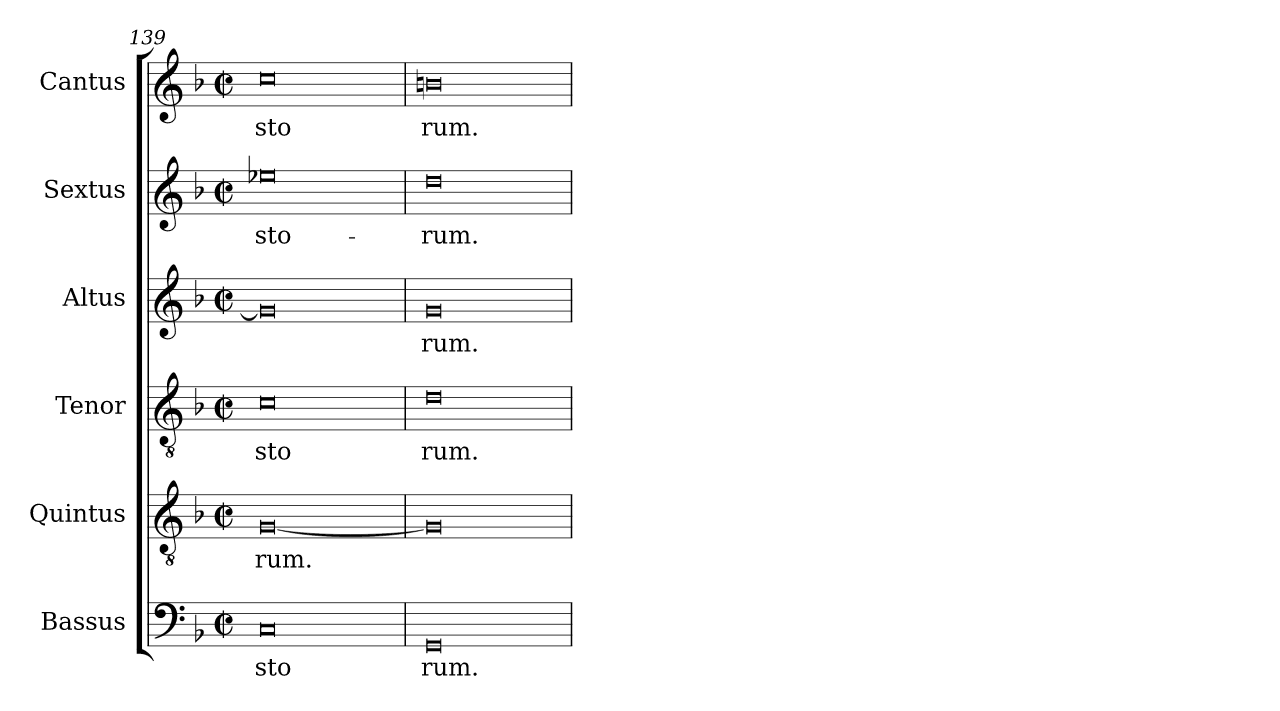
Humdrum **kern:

**kern	**text	**kern	**text	**kern	**text	**kern	**text	**kern	**text	**kern	**text
*part6	*part6	*part5	*part5	*part4	*part4	*part3	*part3	*part2	*part2	*part1	*part1
*staff6	*staff6	*staff5	*staff5	*staff4	*staff4	*staff3	*staff3	*staff2	*staff2	*staff1	*staff1
*I"Bassus	*	*I"Quintus	*	*I"Tenor	*	*I"Altus	*	*I"Sextus	*	*I"Cantus	*
*I'B	*	*I'Q	*	*I'T	*	*I'A	*	*I'S	*	*I'C	*
*clefF4	*	*clefGv2	*	*clefGv2	*	*clefG2	*	*clefG2	*	*clefG2	*
*k[b-]	*	*k[b-]	*	*k[b-]	*	*k[b-]	*	*k[b-]	*	*k[b-]	*
*F:	*	*F:	*	*F:	*	*F:	*	*F:	*	*F:	*
*M2/2	*	*M2/2	*	*M2/2	*	*M2/2	*	*M2/2	*	*M2/2	*
*met(c|)	*	*met(c|)	*	*met(c|)	*	*met(c|)	*	*met(c|)	*	*met(c|)	*
=139	=139	=139	=139	=139	=139	=139	=139	=139	=139	=139	=139
!	!LO:LY:b:cj	!	!LO:LY:b:cj	!	!LO:LY:b:cj	!	!LO:LY:b:cj	!	!LO:LY:b:cj	!	!LO:LY:b:cj
0C	sto	[<0G	-rum.	0c	sto	0g]	.	0ee-X	-sto-	0cc	sto
=140	=140	=140	=140	=140	=140	=140	=140	=140	=140	=140	=140
!	!LO:LY:b:cj	!	!LO:LY:b:cj	!	!LO:LY:b:cj	!	!LO:LY:b:cj	!	!LO:LY:b:cj	!	!LO:LY:b:cj
0GG	rum.	0G]	.	0d	rum.	0g	rum.	0dd	-rum.	0bn	rum.
=!	=!	=!	=!	=!	=!	=!	=!	=!	=!	=!	=!
*-	*-	*-	*-	*-	*-	*-	*-	*-	*-	*-	*-
